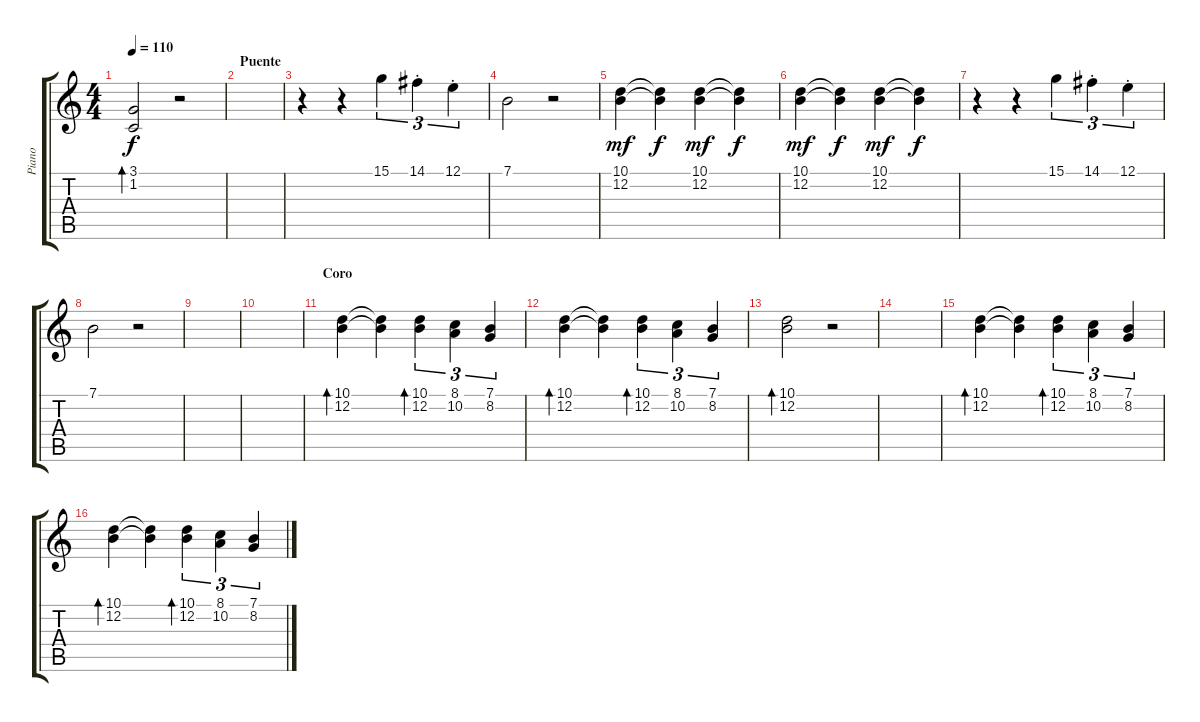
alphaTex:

\track ("Piano" "Piano") {instrument acousticgrandpiano}
\staff {score tabs}
\tuning (E4 B3 G3 D3 A2 E2) {hide}
\ts (4 4)
\tempo 110
\clef g2
\ks c
(3.1 1.2).2{bd 120 dy f} r.2 |
\section ("" "Puente")
|
r.4 r.4 15.1.4{tu (3 2)} 14.1{st}.4{tu (3 2)} 12.1{st}.4{tu (3 2)} |
7.1.2 r.2 |
(10.1 12.2).4{dy mf} (10.1{t} 12.2{t}).4{dy f} (10.1 12.2).4{dy mf} (10.1{t} 12.2{t}).4{dy f} |
(10.1 12.2).4{dy mf} (10.1{t} 12.2{t}).4{dy f} (10.1 12.2).4{dy mf} (10.1{t} 12.2{t}).4{dy f} |
r.4 r.4 15.1.4{tu (3 2)} 14.1{st}.4{tu (3 2)} 12.1{st}.4{tu (3 2)} |
7.1.2 r.2 |
|
|
\section ("" "Coro")
(10.1 12.2).4{bd 480} (10.1{t} 12.2{t}).4 (10.1 12.2).4{tu (3 2) bd 480} (8.1 10.2).4{tu (3 2)} (7.1 8.2).4{tu (3 2)} |
(10.1 12.2).4{bd 480} (10.1{t} 12.2{t}).4 (10.1 12.2).4{tu (3 2) bd 480} (8.1 10.2).4{tu (3 2)} (7.1 8.2).4{tu (3 2)} |
(10.1 12.2).2{bd 120} r.2 |
|
(10.1 12.2).4{bd 480} (10.1{t} 12.2{t}).4 (10.1 12.2).4{tu (3 2) bd 480} (8.1 10.2).4{tu (3 2)} (7.1 8.2).4{tu (3 2)} |
(10.1 12.2).4{bd 480} (10.1{t} 12.2{t}).4 (10.1 12.2).4{tu (3 2) bd 480} (8.1 10.2).4{tu (3 2)} (7.1 8.2).4{tu (3 2)}
